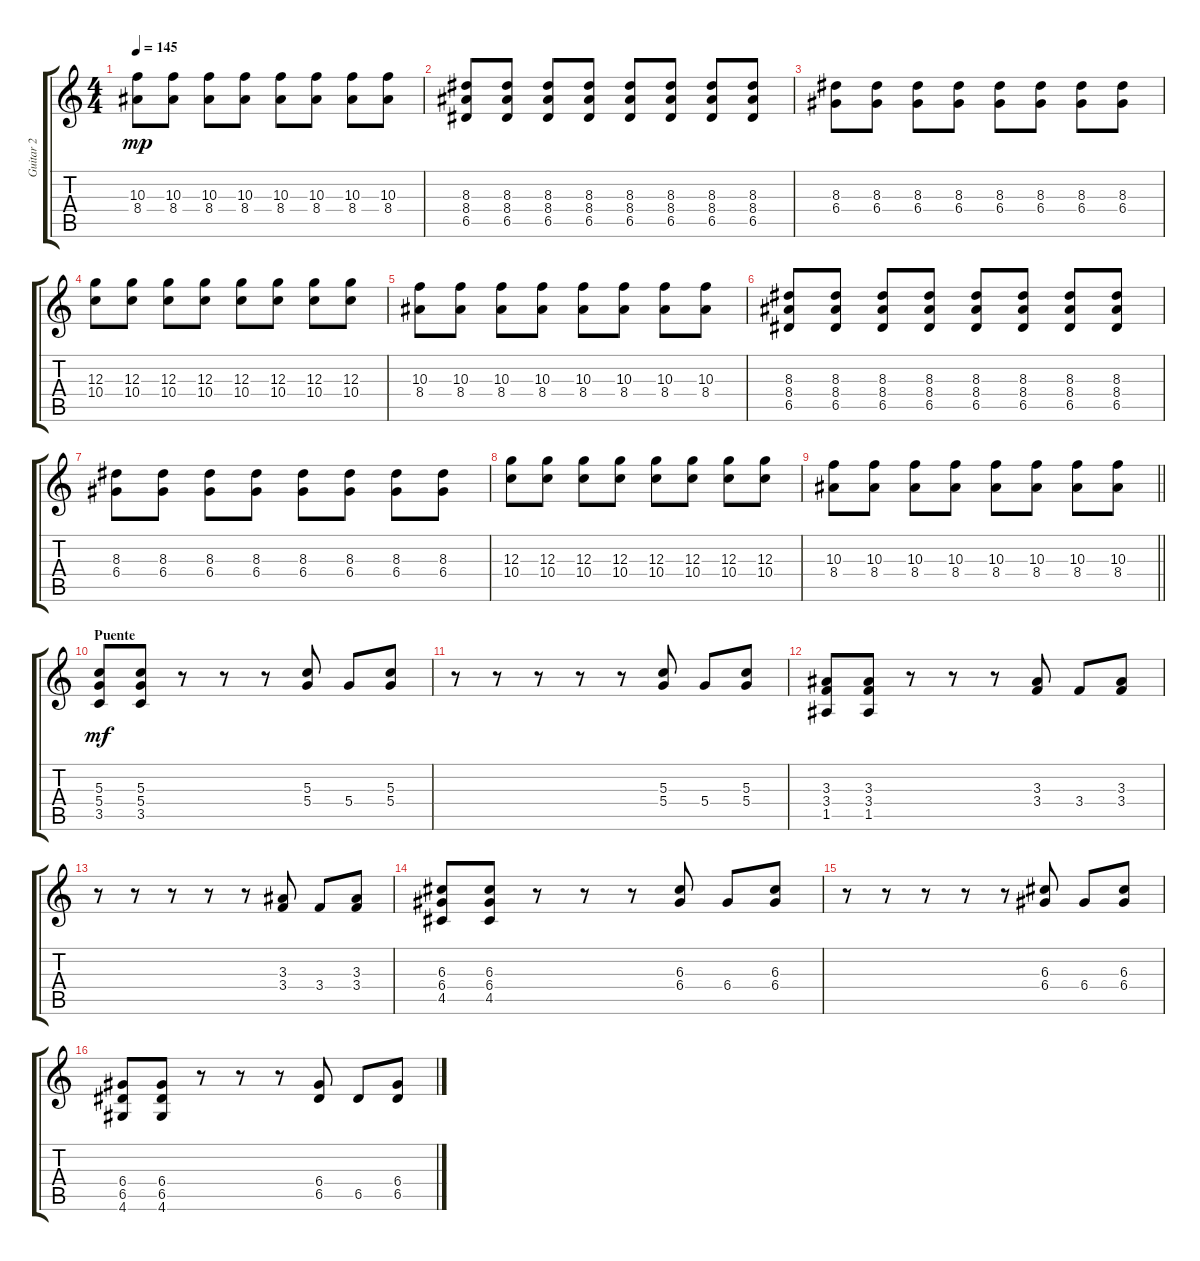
\track ("Guitar 2" "Guitar 2") {instrument overdrivenguitar}
\staff {score tabs}
\tuning (E4 B3 G3 D3 A2 E2) {hide}
\ts (4 4)
\tempo 145
\clef g2
\ks c
(10.3 8.4).8{dy mp} (10.3 8.4).8 (10.3 8.4).8 (10.3 8.4).8 (10.3 8.4).8 (10.3 8.4).8 (10.3 8.4).8 (10.3 8.4).8 |
(8.3 8.4 6.5).8 (8.3 8.4 6.5).8 (8.3 8.4 6.5).8 (8.3 8.4 6.5).8 (8.3 8.4 6.5).8 (8.3 8.4 6.5).8 (8.3 8.4 6.5).8 (8.3 8.4 6.5).8 |
(8.3 6.4).8 (8.3 6.4).8 (8.3 6.4).8 (8.3 6.4).8 (8.3 6.4).8 (8.3 6.4).8 (8.3 6.4).8 (8.3 6.4).8 |
(12.3 10.4).8 (12.3 10.4).8 (12.3 10.4).8 (12.3 10.4).8 (12.3 10.4).8 (12.3 10.4).8 (12.3 10.4).8 (12.3 10.4).8 |
(10.3 8.4).8 (10.3 8.4).8 (10.3 8.4).8 (10.3 8.4).8 (10.3 8.4).8 (10.3 8.4).8 (10.3 8.4).8 (10.3 8.4).8 |
(8.3 8.4 6.5).8 (8.3 8.4 6.5).8 (8.3 8.4 6.5).8 (8.3 8.4 6.5).8 (8.3 8.4 6.5).8 (8.3 8.4 6.5).8 (8.3 8.4 6.5).8 (8.3 8.4 6.5).8 |
(8.3 6.4).8 (8.3 6.4).8 (8.3 6.4).8 (8.3 6.4).8 (8.3 6.4).8 (8.3 6.4).8 (8.3 6.4).8 (8.3 6.4).8 |
(12.3 10.4).8 (12.3 10.4).8 (12.3 10.4).8 (12.3 10.4).8 (12.3 10.4).8 (12.3 10.4).8 (12.3 10.4).8 (12.3 10.4).8 |
\barLineRight lightlight
(10.3 8.4).8 (10.3 8.4).8 (10.3 8.4).8 (10.3 8.4).8 (10.3 8.4).8 (10.3 8.4).8 (10.3 8.4).8 (10.3 8.4).8 |
\section ("" "Puente")
(5.3 5.4 3.5).8{dy mf} (5.3 5.4 3.5).8 r.8 r.8 r.8 (5.3 5.4).8{instrument electricguitarclean} 5.4.8 (5.3 5.4).8 |
r.8 r.8 r.8 r.8 r.8 (5.3 5.4).8 5.4.8 (5.3 5.4).8 |
(3.3 3.4 1.5).8{instrument overdrivenguitar} (3.3 3.4 1.5).8 r.8 r.8 r.8 (3.3 3.4).8{instrument electricguitarclean} 3.4.8 (3.3 3.4).8 |
r.8 r.8 r.8 r.8 r.8 (3.3 3.4).8 3.4.8 (3.3 3.4).8 |
(6.3 6.4 4.5).8{instrument overdrivenguitar} (6.3 6.4 4.5).8 r.8 r.8 r.8 (6.3 6.4).8{instrument electricguitarclean} 6.4.8 (6.3 6.4).8 |
r.8 r.8 r.8 r.8 r.8 (6.3 6.4).8 6.4.8 (6.3 6.4).8 |
(6.4 6.5 4.6).8{instrument overdrivenguitar} (6.4 6.5 4.6).8 r.8 r.8 r.8 (6.4 6.5).8{instrument electricguitarclean} 6.5.8 (6.4 6.5).8
